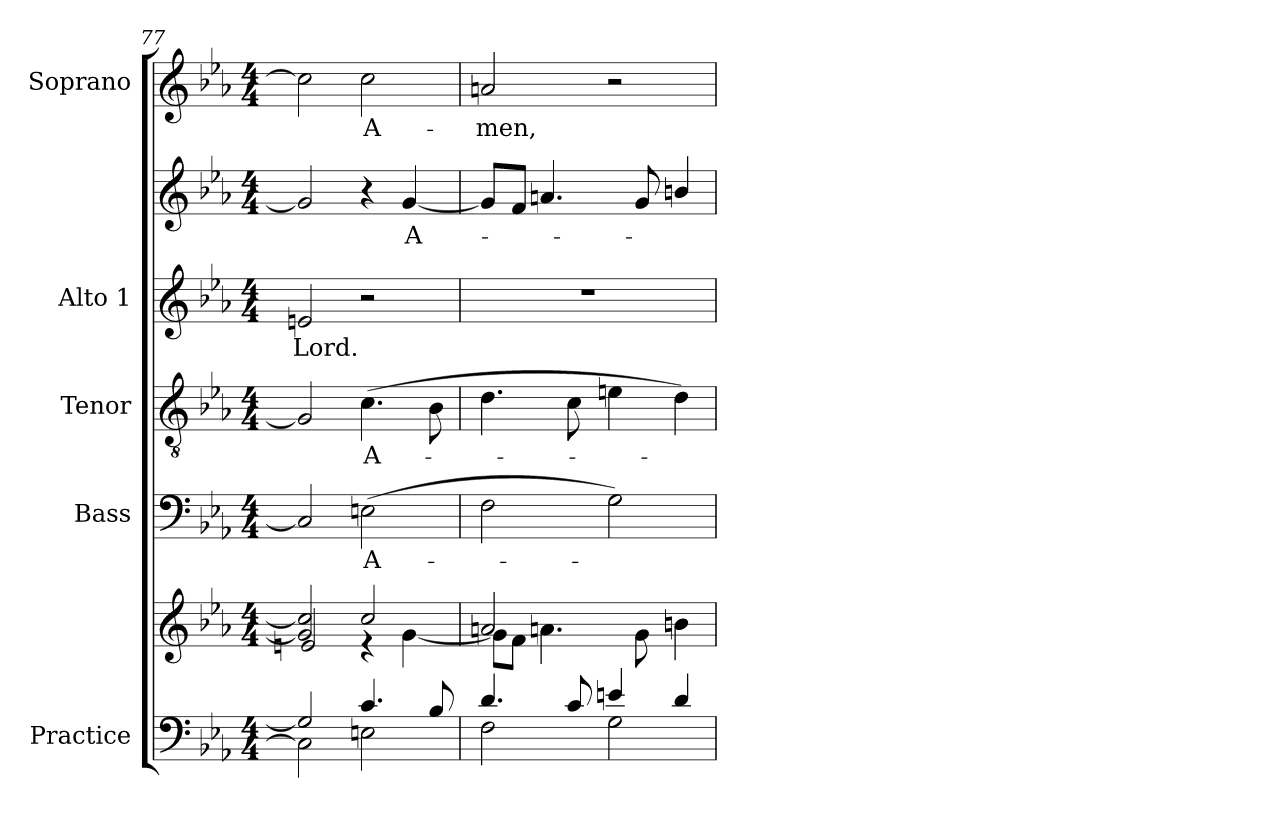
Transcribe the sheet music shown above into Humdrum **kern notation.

**kern	**kern	**kern	**text	**kern	**text	**kern	**text	**kern	**text	**kern	**text
*part5	*part5	*part4	*part4	*part3	*part3	*part2	*part2	*part2	*part2	*part1	*part1
*staff7	*staff6	*staff5	*staff5	*staff4	*staff4	*staff3	*staff3	*staff2	*staff2	*staff1	*staff1
*I"Practice	*	*I"Bass	*	*I"Tenor	*	*I"Alto 1	*	*	*	*I"Soprano	*
*	*	*I'B	*	*I'T	*	*I'A	*	*	*	*I'S	*
*clefF4	*clefG2	*clefF4	*	*clefGv2	*	*clefG2	*	*clefG2	*	*clefG2	*
*k[b-e-a-]	*k[b-e-a-]	*k[b-e-a-]	*	*k[b-e-a-]	*	*k[b-e-a-]	*	*k[b-e-a-]	*	*k[b-e-a-]	*
*E-:	*E-:	*E-:	*	*E-:	*	*E-:	*	*E-:	*	*E-:	*
*M4/4	*M4/4	*M4/4	*	*M4/4	*	*M4/4	*	*M4/4	*	*M4/4	*
=77	=77	=77	=77	=77	=77	=77	=77	=77	=77	=77	=77
*^	*^	*	*	*	*	*	*	*	*	*	*
*	*	*	*^	*	*	*	*	*	*	*	*	*	*
!	!	!	!	!	!	!	!	!	!	!LO:LY:b	!	!	!	!
2G]	2C\]	2g/] 2cc/]	2g\yy]	2en/	2C]	.	2G]	.	2en	Lord.	2g]	.	2cc]	.
!	!	!	!	!	!	!LO:LY:b	!	!LO:LY:b	!	!	!	!	!	!LO:LY:b
4.c/	2En\	2cc/	4r	2ryy	(>2En	A-	(>4.c	A-	2r	.	4r	.	2cc	A-
!	!	!	!	!	!	!	!	!	!	!	!	!LO:LY:b	!	!
.	.	.	[4g\	.	.	.	.	.	.	.	[4g	A-	.	.
8B-/	.	.	.	.	.	.	8B-	.	.	.	.	.	.	.
=78	=78	=78	=78	=78	=78	=78	=78	=78	=78	=78	=78	=78	=78	=78
!	!	!	!	!	!	!	!	!	!	!	!	!	!	!LO:LY:b
4.d/	2F\	2an/	8g\L]	1ryy	2F	.	4.d	.	1r	.	8gL]	.	2an	-men,
.	.	.	8f\J	.	.	.	.	.	.	.	8fJ	.	.	.
.	.	.	4.an\	.	.	.	.	.	.	.	4.an	.	.	.
8c/	.	.	.	.	.	.	8c	.	.	.	.	.	.	.
4en/	2G\	2ryy	.	.	2G)	.	4en	.	.	.	.	.	2r	.
.	.	.	8g\	.	.	.	.	.	.	.	8g	.	.	.
4d/	.	.	4bn\	.	.	.	4d)	.	.	.	4bn/	.	.	.
*v	*v	*	*	*	*	*	*	*	*	*	*	*	*	*
*	*v	*v	*v	*	*	*	*	*	*	*	*	*	*
=	=	=	=	=	=	=	=	=	=	=	=
*-	*-	*-	*-	*-	*-	*-	*-	*-	*-	*-	*-
